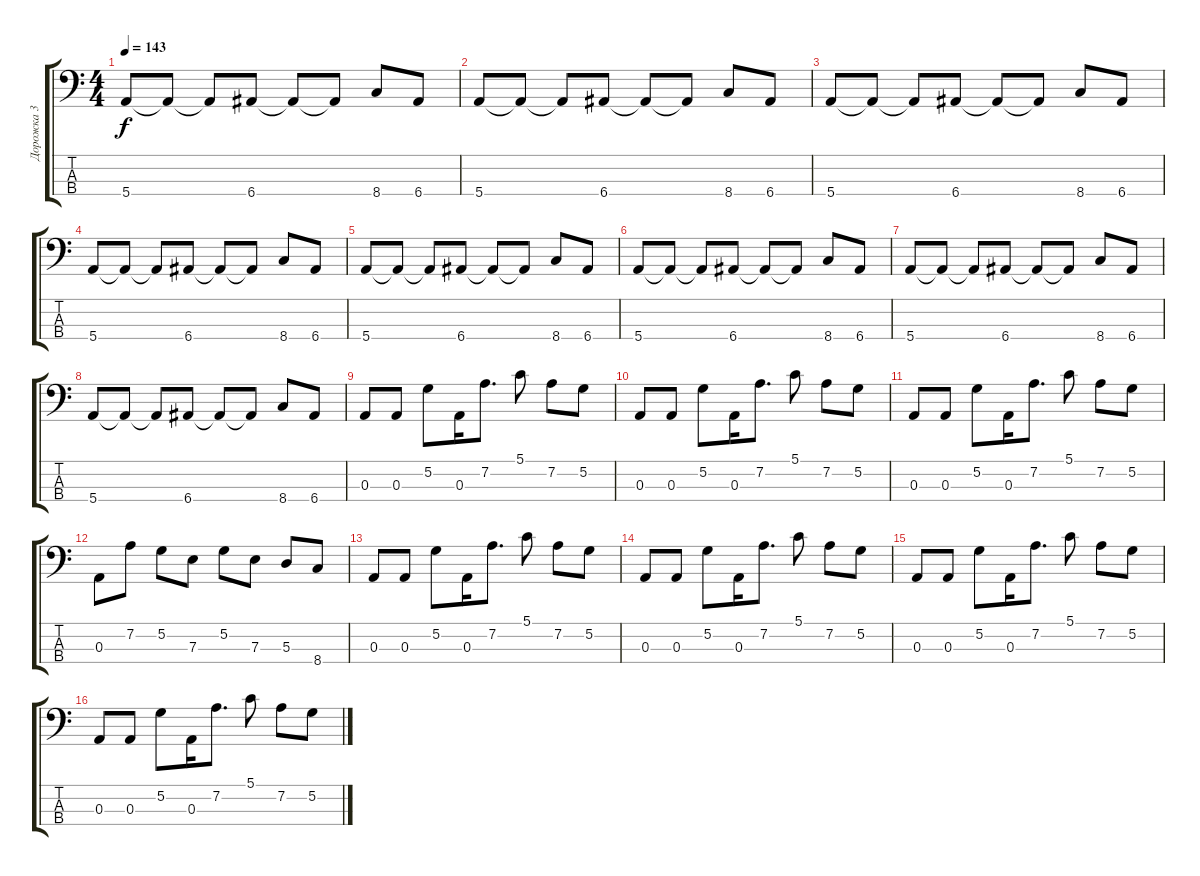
\track ("Дорожка 3" "Дорожка 3") {instrument electricbasspick}
\staff {score tabs}
\tuning (G2 D2 A1 E1) {hide}
\ts (4 4)
\tempo 143
\clef f4
\ks c
5.4.8{dy f} 5.4{t}.8 5.4{t}.8 6.4.8 6.4{t}.8 6.4{t}.8 8.4.8 6.4.8 |
5.4.8 5.4{t}.8 5.4{t}.8 6.4.8 6.4{t}.8 6.4{t}.8 8.4.8 6.4.8 |
5.4.8 5.4{t}.8 5.4{t}.8 6.4.8 6.4{t}.8 6.4{t}.8 8.4.8 6.4.8 |
5.4.8 5.4{t}.8 5.4{t}.8 6.4.8 6.4{t}.8 6.4{t}.8 8.4.8 6.4.8 |
5.4.8 5.4{t}.8 5.4{t}.8 6.4.8 6.4{t}.8 6.4{t}.8 8.4.8 6.4.8 |
5.4.8 5.4{t}.8 5.4{t}.8 6.4.8 6.4{t}.8 6.4{t}.8 8.4.8 6.4.8 |
5.4.8 5.4{t}.8 5.4{t}.8 6.4.8 6.4{t}.8 6.4{t}.8 8.4.8 6.4.8 |
5.4.8 5.4{t}.8 5.4{t}.8 6.4.8 6.4{t}.8 6.4{t}.8 8.4.8 6.4.8 |
0.3.8 0.3.8 5.2.8 0.3.16 7.2.8{d} 5.1.8 7.2.8 5.2.8 |
0.3.8 0.3.8 5.2.8 0.3.16 7.2.8{d} 5.1.8 7.2.8 5.2.8 |
0.3.8 0.3.8 5.2.8 0.3.16 7.2.8{d} 5.1.8 7.2.8 5.2.8 |
0.3.8 7.2.8 5.2.8 7.3.8 5.2.8 7.3.8 5.3.8 8.4.8 |
0.3.8 0.3.8 5.2.8 0.3.16 7.2.8{d} 5.1.8 7.2.8 5.2.8 |
0.3.8 0.3.8 5.2.8 0.3.16 7.2.8{d} 5.1.8 7.2.8 5.2.8 |
0.3.8 0.3.8 5.2.8 0.3.16 7.2.8{d} 5.1.8 7.2.8 5.2.8 |
0.3.8 0.3.8 5.2.8 0.3.16 7.2.8{d} 5.1.8 7.2.8 5.2.8
